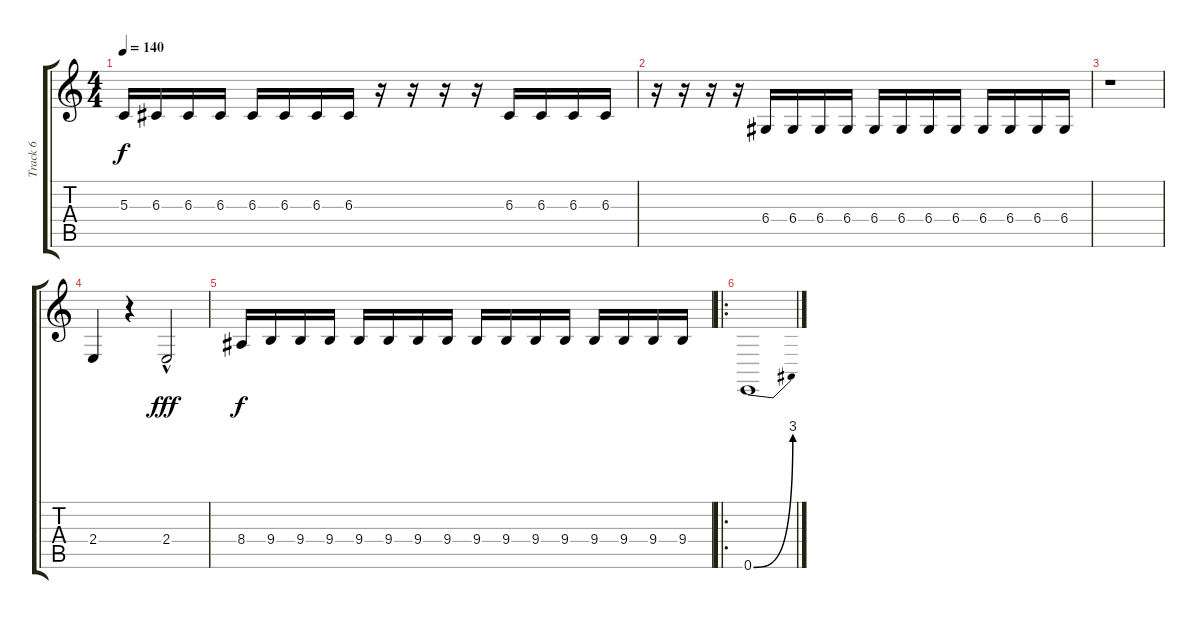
\track ("Track 6" "Track 6") {instrument gunshot}
\staff {score tabs}
\tuning (E4 B3 G3 D3 A2 E2) {hide}
\ts (4 4)
\tempo 140
\clef g2
\ks c
5.3.16{dy f instrument gunshot} 6.3.16 6.3.16 6.3.16 6.3.16 6.3.16 6.3.16 6.3.16 r.16 r.16 r.16 r.16 6.3.16 6.3.16 6.3.16 6.3.16 |
r.16 r.16 r.16 r.16 6.4.16 6.4.16 6.4.16 6.4.16 6.4.16 6.4.16 6.4.16 6.4.16 6.4.16 6.4.16 6.4.16 6.4.16 |
r.1 |
2.4.4 r.4 2.4{hac}.2{dy fff} |
8.4.16{dy f} 9.4.16 9.4.16 9.4.16 9.4.16 9.4.16 9.4.16 9.4.16 9.4.16 9.4.16 9.4.16 9.4.16 9.4.16 9.4.16 9.4.16 9.4.16 |
\ro
0.6{be (bend 0 0 60 12)}.1
